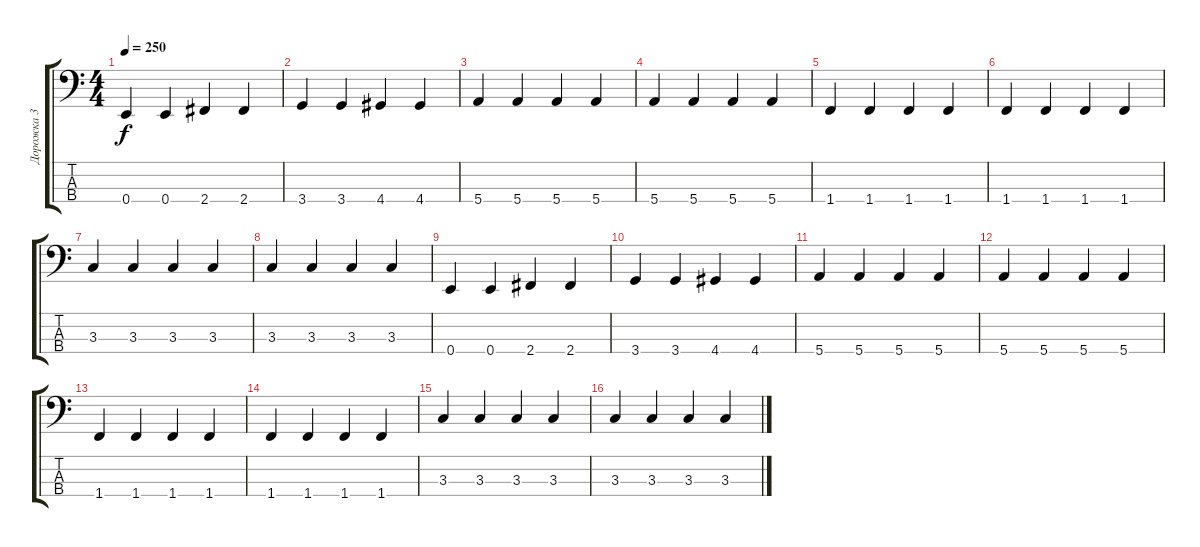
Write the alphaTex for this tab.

\track ("Дорожка 3" "Дорожка 3") {instrument electricbassfinger}
\staff {score tabs}
\tuning (G2 D2 A1 E1) {hide}
\ts (4 4)
\tempo 250
\clef f4
\ks c
0.4.4{dy f} 0.4.4 2.4.4 2.4.4 |
3.4.4 3.4.4 4.4.4 4.4.4 |
5.4.4 5.4.4 5.4.4 5.4.4 |
5.4.4 5.4.4 5.4.4 5.4.4 |
1.4.4 1.4.4 1.4.4 1.4.4 |
1.4.4 1.4.4 1.4.4 1.4.4 |
3.3.4 3.3.4 3.3.4 3.3.4 |
3.3.4 3.3.4 3.3.4 3.3.4 |
0.4.4 0.4.4 2.4.4 2.4.4 |
3.4.4 3.4.4 4.4.4 4.4.4 |
5.4.4 5.4.4 5.4.4 5.4.4 |
5.4.4 5.4.4 5.4.4 5.4.4 |
1.4.4 1.4.4 1.4.4 1.4.4 |
1.4.4 1.4.4 1.4.4 1.4.4 |
3.3.4 3.3.4 3.3.4 3.3.4 |
3.3.4 3.3.4 3.3.4 3.3.4
